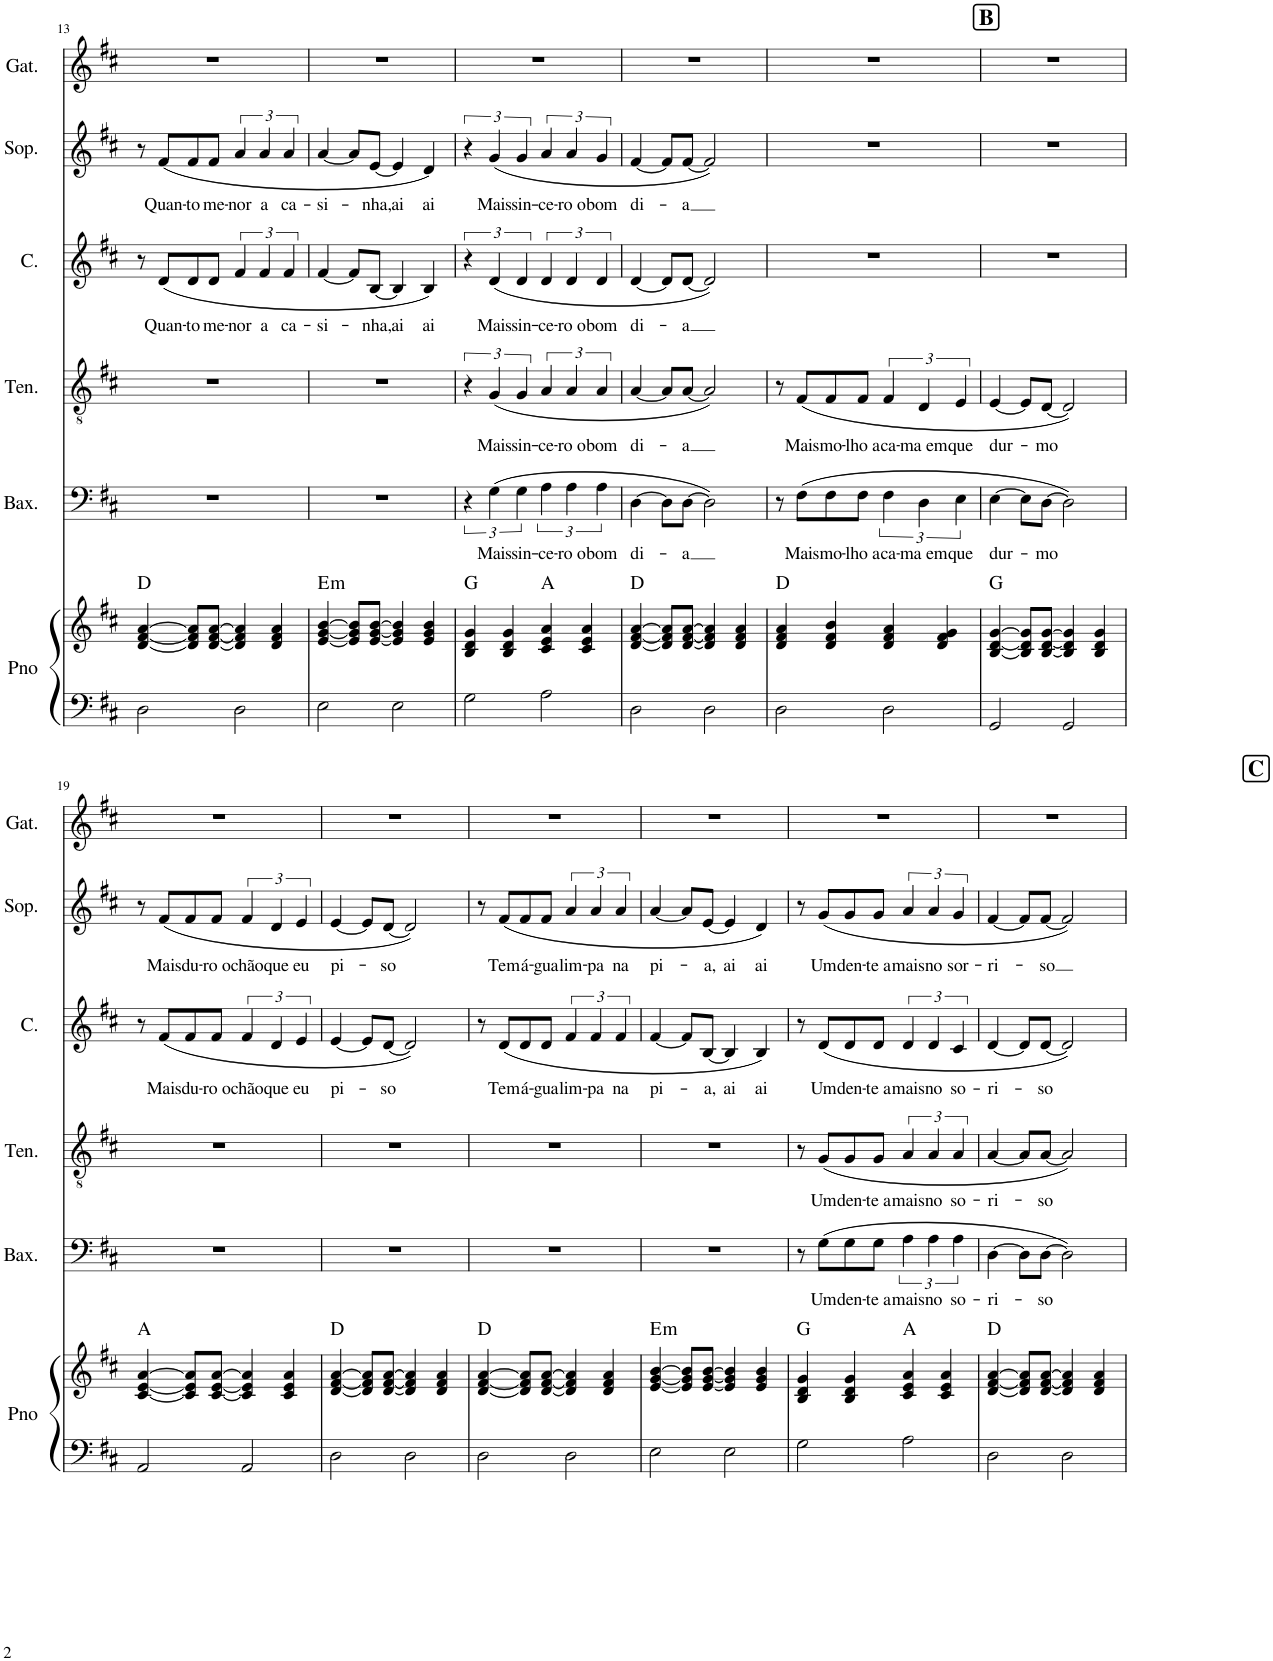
**kern	**kern	**harte	**kern	**text	**kern	**text	**kern	**text	**kern	**text	**kern
*part6	*part6	*part6	*part5	*part5	*part4	*part4	*part3	*part3	*part2	*part2	*part1
*staff7	*staff6	*	*staff5	*staff5	*staff4	*staff4	*staff3	*staff3	*staff2	*staff2	*staff1
*I"Piano	*	*	*I"Baixo	*	*I"Tenor	*	*I"Contralto	*	*I"Soprano	*	*I"Gaita
*I'Pno	*	*	*I'Bax.	*	*I'Ten.	*	*I'C.	*	*I'Sop.	*	*I'Gat.
!!LO:PB:g=z
*clefF4	*clefG2	*	*clefF4	*	*clefGv2	*	*clefG2	*	*clefG2	*	*clefG2
*k[f#c#]	*k[f#c#]	*	*k[f#c#]	*	*k[f#c#]	*	*k[f#c#]	*	*k[f#c#]	*	*k[f#c#]
*M4/4	*M4/4	*	*M4/4	*	*M4/4	*	*M4/4	*	*M4/4	*	*M4/4
=13	=13	=13	=13	=13	=13	=13	=13	=13	=13	=13	=13
2D\	[4d/ [4f#/ [4a/	D:maj	1r	.	1r	.	8r	.	8r	.	1r
!	!	!	!	!	!	!	!	!LO:LY:b	!	!LO:LY:b	!
.	.	.	.	.	.	.	(8d/L	Quan-	(8f#/L	Quan-	.
!	!	!	!	!	!	!	!	!LO:LY:b	!	!LO:LY:b	!
.	8d/] 8f#/] 8a/]L	.	.	.	.	.	8d/	-to	8f#/	-to	.
!	!	!	!	!	!	!	!	!LO:LY:b	!	!LO:LY:b	!
.	[8d/ [8f#/ [8a/J	.	.	.	.	.	8d/J	me-	8f#/J	me-	.
!	!	!	!	!	!	!	!	!LO:LY:b	!	!LO:LY:b	!
2D\	4d/] 4f#/] 4a/]	.	.	.	.	.	6f#/	-nor	6a/	-nor	.
!	!	!	!	!	!	!	!	!LO:LY:b	!	!LO:LY:b	!
.	.	.	.	.	.	.	6f#/	a	6a/	a	.
.	4d/ 4f#/ 4a/	.	.	.	.	.	.	.	.	.	.
!	!	!	!	!	!	!	!	!LO:LY:b	!	!LO:LY:b	!
.	.	.	.	.	.	.	6f#/	ca-	6a/	ca-	.
=14	=14	=14	=14	=14	=14	=14	=14	=14	=14	=14	=14
!	!	!LO:H:kt=m	!	!	!	!	!	!LO:LY:b	!	!LO:LY:b	!
2E\	[4e/ [4g/ [4b/	E:min	1r	.	1r	.	[4f#/	-si-	[4a/	-si-	1r
.	8e/] 8g/] 8b/]L	.	.	.	.	.	8f#/L]	.	8a/L]	.	.
!	!	!	!	!	!	!	!	!LO:LY:b	!	!LO:LY:b	!
.	[8e/ [8g/ [8b/J	.	.	.	.	.	[8B/J	-nha,	[8e/J	-nha,	.
!	!	!	!	!	!	!	!	!LO:LY:b	!	!LO:LY:b	!
2E\	4e/] 4g/] 4b/]	.	.	.	.	.	4B/]	ai	4e/]	ai	.
!	!	!	!	!	!	!	!	!LO:LY:b	!	!LO:LY:b	!
.	4e/ 4g/ 4b/	.	.	.	.	.	4B/)	ai	4d/)	ai	.
=15	=15	=15	=15	=15	=15	=15	=15	=15	=15	=15	=15
2G\	4B/ 4d/ 4g/	G:maj	6r	.	6r	.	6r	.	6r	.	1r
!	!	!	!	!LO:LY:b	!	!LO:LY:b	!	!LO:LY:b	!	!LO:LY:b	!
.	.	.	(6G\	Mais	(6G/	Mais	(6d/	Mais	(6g/	Mais	.
.	4B/ 4d/ 4g/	.	.	.	.	.	.	.	.	.	.
!	!	!	!	!LO:LY:b	!	!LO:LY:b	!	!LO:LY:b	!	!LO:LY:b	!
.	.	.	6G\	sin-	6G/	sin-	6d/	sin-	6g/	sin-	.
!	!	!	!	!LO:LY:b	!	!LO:LY:b	!	!LO:LY:b	!	!LO:LY:b	!
2A\	4c#/ 4e/ 4a/	A:maj	6A\	-ce-	6A/	-ce-	6d/	-ce-	6a/	-ce-	.
!	!	!	!	!LO:LY:b	!	!LO:LY:b	!	!LO:LY:b	!	!LO:LY:b	!
.	.	.	6A\	-ro o	6A/	-ro o	6d/	-ro o	6a/	-ro o	.
.	4c#/ 4e/ 4a/	.	.	.	.	.	.	.	.	.	.
!	!	!	!	!LO:LY:b	!	!LO:LY:b	!	!LO:LY:b	!	!LO:LY:b	!
.	.	.	6A\	bom	6A/	bom	6d/	bom	6g/	bom	.
=16	=16	=16	=16	=16	=16	=16	=16	=16	=16	=16	=16
!	!	!	!	!LO:LY:b	!	!LO:LY:b	!	!LO:LY:b	!	!LO:LY:b	!
2D\	[4d/ [4f#/ [4a/	D:maj	[4D\	di-	[4A/	di-	[4d/	di-	[4f#/	di-	1r
.	8d/] 8f#/] 8a/]L	.	8D\L]	.	8A/L]	.	8d/L]	.	8f#/L]	.	.
!	!	!	!	!LO:LY:b	!	!LO:LY:b	!	!LO:LY:b	!	!LO:LY:b	!
.	[8d/ [8f#/ [8a/J	.	[8D\J	-a	[8A/J	-a	[8d/J	-a	[8f#/J	-a	.
2D\	4d/] 4f#/] 4a/]	.	2D\])	.	2A/])	.	2d/])	.	2f#/])	.	.
.	4d/ 4f#/ 4a/	.	.	.	.	.	.	.	.	.	.
=17	=17	=17	=17	=17	=17	=17	=17	=17	=17	=17	=17
2D\	4d/ 4f#/ 4a/	D:maj	8r	.	8r	.	1r	.	1r	.	1r
!	!	!	!	!LO:LY:b	!	!LO:LY:b	!	!	!	!	!
.	.	.	(8F#\L	Mais	(8F#/L	Mais	.	.	.	.	.
!	!	!	!	!LO:LY:b	!	!LO:LY:b	!	!	!	!	!
.	4d/ 4f#/ 4b/	.	8F#\	mo-	8F#/	mo-	.	.	.	.	.
!	!	!	!	!LO:LY:b	!	!LO:LY:b	!	!	!	!	!
.	.	.	8F#\J	-lho a	8F#/J	-lho a	.	.	.	.	.
!	!	!	!	!LO:LY:b	!	!LO:LY:b	!	!	!	!	!
2D\	4d/ 4f#/ 4a/	.	6F#\	ca-	6F#/	ca-	.	.	.	.	.
!	!	!	!	!LO:LY:b	!	!LO:LY:b	!	!	!	!	!
.	.	.	6D\	-ma em	6D/	-ma em	.	.	.	.	.
.	4d/ 4f#/ 4g/	.	.	.	.	.	.	.	.	.	.
!	!	!	!	!LO:LY:b	!	!LO:LY:b	!	!	!	!	!
.	.	.	6E\	que	6E/	que	.	.	.	.	.
!!LO:REH:place=s1:a:B:cj:fs=14:t=B
=18	=18	=18	=18	=18	=18	=18	=18	=18	=18	=18	=18
!	!	!	!	!LO:LY:b	!	!LO:LY:b	!	!	!	!	!
2GG/	[4B/ [4d/ [4g/	G:maj	[4E\	dur-	[4E/	dur-	1r	.	1r	.	1r
.	8B/] 8d/] 8g/]L	.	8E\L]	.	8E/L]	.	.	.	.	.	.
!	!	!	!	!LO:LY:b	!	!LO:LY:b	!	!	!	!	!
.	[8B/ [8d/ [8g/J	.	[8D\J	-mo	[8D/J	-mo	.	.	.	.	.
2GG/	4B/] 4d/] 4g/]	.	2D\])	.	2D/])	.	.	.	.	.	.
.	4B/ 4d/ 4g/	.	.	.	.	.	.	.	.	.	.
!!LO:LB:g=z
=19	=19	=19	=19	=19	=19	=19	=19	=19	=19	=19	=19
2AA/	[4c#/ [4e/ [4a/	A:maj	1r	.	1r	.	8r	.	8r	.	1r
!	!	!	!	!	!	!	!	!LO:LY:b	!	!LO:LY:b	!
.	.	.	.	.	.	.	(8f#/L	Mais	(8f#/L	Mais	.
!	!	!	!	!	!	!	!	!LO:LY:b	!	!LO:LY:b	!
.	8c#/] 8e/] 8a/]L	.	.	.	.	.	8f#/	du-	8f#/	du-	.
!	!	!	!	!	!	!	!	!LO:LY:b	!	!LO:LY:b	!
.	[8c#/ [8e/ [8a/J	.	.	.	.	.	8f#/J	-ro o	8f#/J	-ro o	.
!	!	!	!	!	!	!	!	!LO:LY:b	!	!LO:LY:b	!
2AA/	4c#/] 4e/] 4a/]	.	.	.	.	.	6f#/	chão	6f#/	chão	.
!	!	!	!	!	!	!	!	!LO:LY:b	!	!LO:LY:b	!
.	.	.	.	.	.	.	6d/	que	6d/	que	.
.	4c#/ 4e/ 4a/	.	.	.	.	.	.	.	.	.	.
!	!	!	!	!	!	!	!	!LO:LY:b	!	!LO:LY:b	!
.	.	.	.	.	.	.	6e/	eu	6e/	eu	.
=20	=20	=20	=20	=20	=20	=20	=20	=20	=20	=20	=20
!	!	!	!	!	!	!	!	!LO:LY:b	!	!LO:LY:b	!
2D\	[4d/ [4f#/ [4a/	D:maj	1r	.	1r	.	[4e/	pi-	[4e/	pi-	1r
.	8d/] 8f#/] 8a/]L	.	.	.	.	.	8e/L]	.	8e/L]	.	.
!	!	!	!	!	!	!	!	!LO:LY:b	!	!LO:LY:b	!
.	[8d/ [8f#/ [8a/J	.	.	.	.	.	[8d/J	-so	[8d/J	-so	.
2D\	4d/] 4f#/] 4a/]	.	.	.	.	.	2d/])	.	2d/])	.	.
.	4d/ 4f#/ 4a/	.	.	.	.	.	.	.	.	.	.
=21	=21	=21	=21	=21	=21	=21	=21	=21	=21	=21	=21
2D\	[4d/ [4f#/ [4a/	D:maj	1r	.	1r	.	8r	.	8r	.	1r
!	!	!	!	!	!	!	!	!LO:LY:b	!	!LO:LY:b	!
.	.	.	.	.	.	.	(8d/L	Tem	(8f#/L	Tem	.
!	!	!	!	!	!	!	!	!LO:LY:b	!	!LO:LY:b	!
.	8d/] 8f#/] 8a/]L	.	.	.	.	.	8d/	á-	8f#/	á-	.
!	!	!	!	!	!	!	!	!LO:LY:b	!	!LO:LY:b	!
.	[8d/ [8f#/ [8a/J	.	.	.	.	.	8d/J	-gua	8f#/J	-gua	.
!	!	!	!	!	!	!	!	!LO:LY:b	!	!LO:LY:b	!
2D\	4d/] 4f#/] 4a/]	.	.	.	.	.	6f#/	lim-	6a/	lim-	.
!	!	!	!	!	!	!	!	!LO:LY:b	!	!LO:LY:b	!
.	.	.	.	.	.	.	6f#/	-pa	6a/	-pa	.
.	4d/ 4f#/ 4a/	.	.	.	.	.	.	.	.	.	.
!	!	!	!	!	!	!	!	!LO:LY:b	!	!LO:LY:b	!
.	.	.	.	.	.	.	6f#/	na	6a/	na	.
=22	=22	=22	=22	=22	=22	=22	=22	=22	=22	=22	=22
!	!	!LO:H:kt=m	!	!	!	!	!	!LO:LY:b	!	!LO:LY:b	!
2E\	[4e/ [4g/ [4b/	E:min	1r	.	1r	.	[4f#/	pi-	[4a/	pi-	1r
.	8e/] 8g/] 8b/]L	.	.	.	.	.	8f#/L]	.	8a/L]	.	.
!	!	!	!	!	!	!	!	!LO:LY:b	!	!LO:LY:b	!
.	[8e/ [8g/ [8b/J	.	.	.	.	.	[8B/J	-a,	[8e/J	-a,	.
!	!	!	!	!	!	!	!	!LO:LY:b	!	!LO:LY:b	!
2E\	4e/] 4g/] 4b/]	.	.	.	.	.	4B/]	ai	4e/]	ai	.
!	!	!	!	!	!	!	!	!LO:LY:b	!	!LO:LY:b	!
.	4e/ 4g/ 4b/	.	.	.	.	.	4B/)	ai	4d/)	ai	.
=23	=23	=23	=23	=23	=23	=23	=23	=23	=23	=23	=23
2G\	4B/ 4d/ 4g/	G:maj	8r	.	8r	.	8r	.	8r	.	1r
!	!	!	!	!LO:LY:b	!	!LO:LY:b	!	!LO:LY:b	!	!LO:LY:b	!
.	.	.	(8G\L	Um	(8G/L	Um	(8d/L	Um	(8g/L	Um	.
!	!	!	!	!LO:LY:b	!	!LO:LY:b	!	!LO:LY:b	!	!LO:LY:b	!
.	4B/ 4d/ 4g/	.	8G\	den-	8G/	den-	8d/	den-	8g/	den-	.
!	!	!	!	!LO:LY:b	!	!LO:LY:b	!	!LO:LY:b	!	!LO:LY:b	!
.	.	.	8G\J	-te a	8G/J	-te a	8d/J	-te a	8g/J	-te a	.
!	!	!	!	!LO:LY:b	!	!LO:LY:b	!	!LO:LY:b	!	!LO:LY:b	!
2A\	4c#/ 4e/ 4a/	A:maj	6A\	mais	6A/	mais	6d/	mais	6a/	mais	.
!	!	!	!	!LO:LY:b	!	!LO:LY:b	!	!LO:LY:b	!	!LO:LY:b	!
.	.	.	6A\	no	6A/	no	6d/	no	6a/	no	.
.	4c#/ 4e/ 4a/	.	.	.	.	.	.	.	.	.	.
!	!	!	!	!LO:LY:b	!	!LO:LY:b	!	!LO:LY:b	!	!LO:LY:b	!
.	.	.	6A\	so-	6A/	so-	6c#/	so-	6g/	sor-	.
!!LO:REH:place=s1:a:B:cj:fs=14:t=C
=24	=24	=24	=24	=24	=24	=24	=24	=24	=24	=24	=24
!	!	!	!	!LO:LY:b	!	!LO:LY:b	!	!LO:LY:b	!	!LO:LY:b	!
2D\	[4d/ [4f#/ [4a/	D:maj	[4D\	-ri-	[4A/	-ri-	[4d/	-ri-	[4f#/	-ri-	1r
.	8d/] 8f#/] 8a/]L	.	8D\L]	.	8A/L]	.	8d/L]	.	8f#/L]	.	.
!	!	!	!	!LO:LY:b	!	!LO:LY:b	!	!LO:LY:b	!	!LO:LY:b	!
.	[8d/ [8f#/ [8a/J	.	[8D\J	-so	[8A/J	-so	[8d/J	-so	[8f#/J	-so	.
2D\	4d/] 4f#/] 4a/]	.	2D\])	.	2A/])	.	2d/])	.	2f#/])	.	.
.	4d/ 4f#/ 4a/	.	.	.	.	.	.	.	.	.	.
=	=	=	=	=	=	=	=	=	=	=	=
*-	*-	*-	*-	*-	*-	*-	*-	*-	*-	*-	*-
